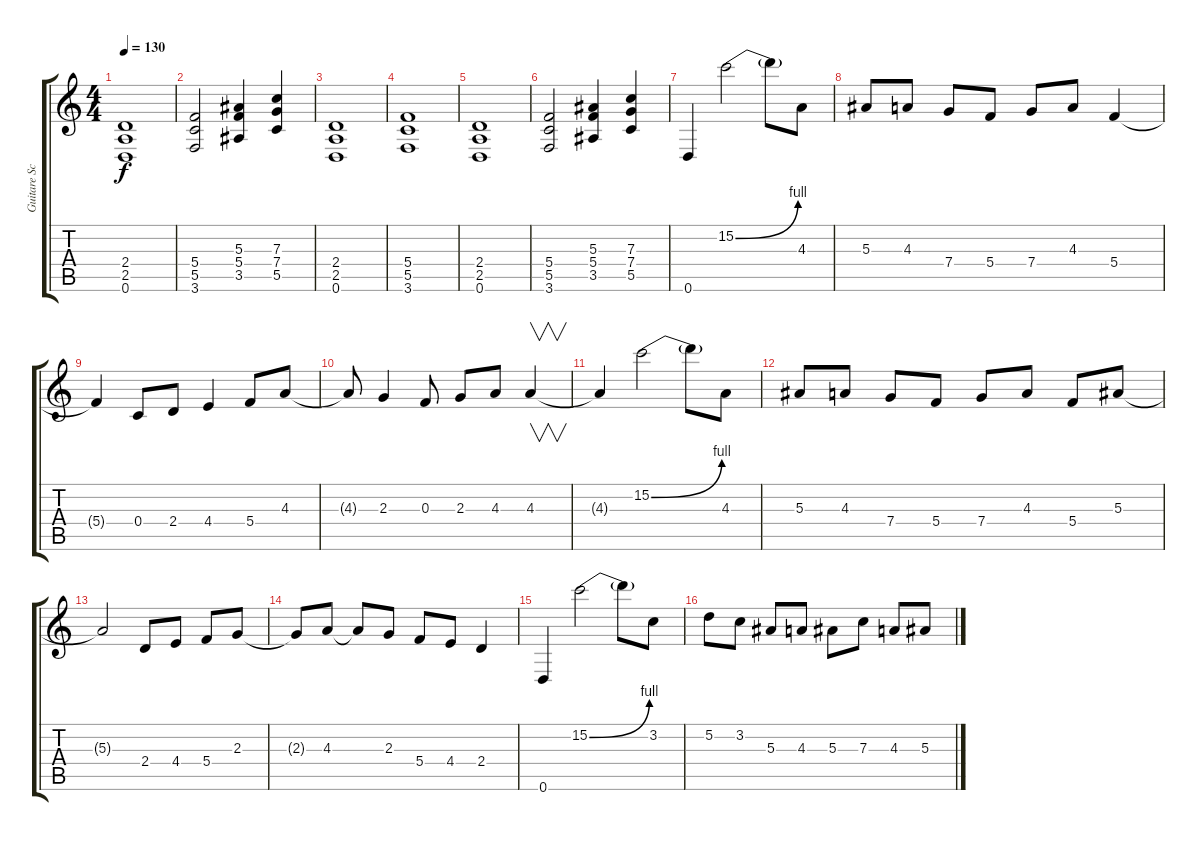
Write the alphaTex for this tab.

\track ("Guitare Scemana" "Guitare Sc") {instrument distortionguitar}
\staff {score tabs}
\tuning (D4 A3 F3 C3 G2 D2) {hide}
\ts (4 4)
\tempo 130
\clef g2
\ks c
(2.4 2.5 0.6).1{dy f} |
(5.4 5.5 3.6).2 (5.3 5.4 3.5).4 (7.3 7.4 5.5).4 |
(2.4 2.5 0.6).1 |
(5.4 5.5 3.6).1 |
(2.4 2.5 0.6).1 |
(5.4 5.5 3.6).2 (5.3 5.4 3.5).4 (7.3 7.4 5.5).4 |
0.6.4 15.2{be (bend 0 0 60 4)}.2 15.2{t}.8 4.3.8 |
5.3.8 4.3.8 7.4.8 5.4.8 7.4.8 4.3.8 5.4.4 |
5.4{t}.4 0.4.8 2.4.8 4.4.4 5.4.8 4.3.8 |
4.3{t}.8 2.3.4 0.3.8 2.3.8 4.3.8 4.3.4{v} |
4.3{t}.4 15.2{be (bend 0 0 60 4)}.2 15.2{t}.8 4.3.8 |
5.3.8 4.3.8 7.4.8 5.4.8 7.4.8 4.3.8 5.4.8 5.3.8 |
5.3{t}.2 2.4.8 4.4.8 5.4.8 2.3.8 |
2.3{t}.8 4.3.8 4.3{t}.8 2.3.8 5.4.8 4.4.8 2.4.4 |
0.6.4 15.2{be (bend 0 0 60 4)}.2 15.2{t}.8 3.2.8 |
5.2.8 3.2.8 5.3.8 4.3.8 5.3.8 7.3.8 4.3.8 5.3.8
